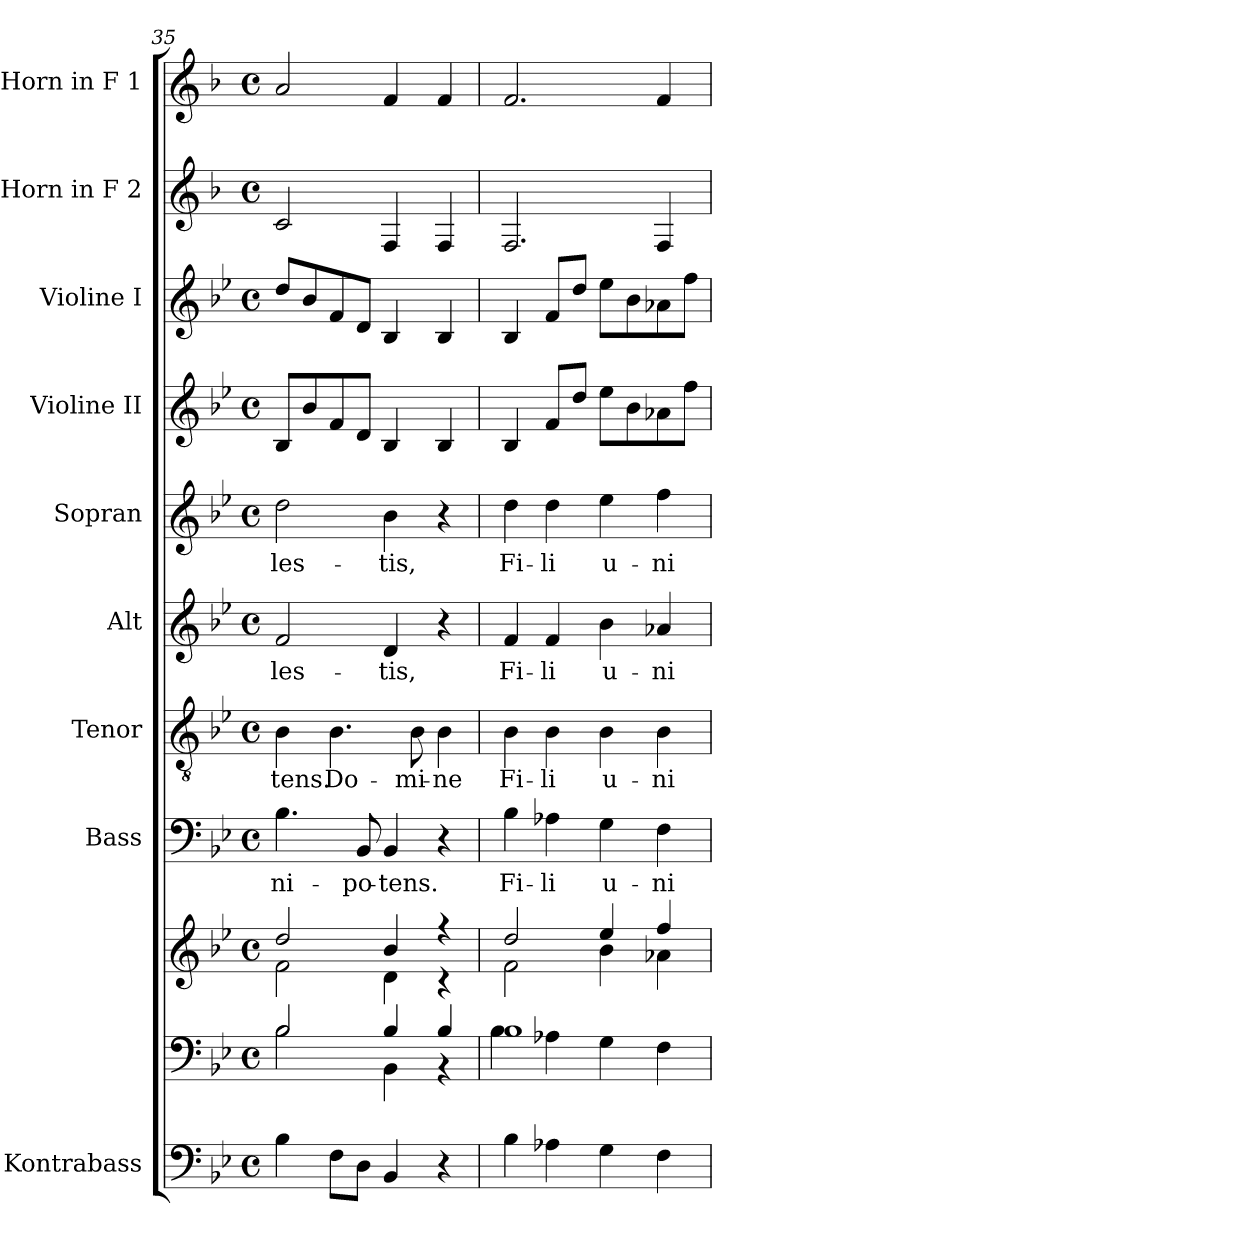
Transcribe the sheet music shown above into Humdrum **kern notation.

**kern	**kern	**kern	**kern	**text	**kern	**text	**kern	**text	**kern	**text	**kern	**kern	**kern	**kern
*part10	*part9	*part9	*part8	*part8	*part7	*part7	*part6	*part6	*part5	*part5	*part4	*part3	*part2	*part1
*staff11	*staff10	*staff9	*staff8	*staff8	*staff7	*staff7	*staff6	*staff6	*staff5	*staff5	*staff4	*staff3	*staff2	*staff1
*I"Kontrabass	*	*	*I"Bass	*	*I"Tenor	*	*I"Alt	*	*I"Sopran	*	*I"Violine II	*I"Violine I	*I"Horn in F 2	*I"Horn in F 1
*I'Kb.	*	*	*I'B.	*	*I'T.	*	*I'A.	*	*I'S.	*	*I'Vl. II	*I'Vl. I	*	*
*clefF4	*clefF4	*clefG2	*clefF4	*	*clefGv2	*	*clefG2	*	*clefG2	*	*clefG2	*clefG2	*clefG2	*clefG2
*ITrd7c12	*	*	*	*	*	*	*	*	*	*	*	*	*ITrd4c7	*ITrd4c7
*k[b-e-]	*k[b-e-]	*k[b-e-]	*k[b-e-]	*	*k[b-e-]	*	*k[b-e-]	*	*k[b-e-]	*	*k[b-e-]	*k[b-e-]	*k[b-e-]	*k[b-e-]
*B-:	*B-:	*B-:	*B-:	*	*B-:	*	*B-:	*	*B-:	*	*B-:	*B-:	*B-:	*B-:
*M4/4	*M4/4	*M4/4	*M4/4	*	*M4/4	*	*M4/4	*	*M4/4	*	*M4/4	*M4/4	*M4/4	*M4/4
*met(c)	*met(c)	*met(c)	*met(c)	*	*met(c)	*	*met(c)	*	*met(c)	*	*met(c)	*met(c)	*met(c)	*met(c)
=35	=35	=35	=35	=35	=35	=35	=35	=35	=35	=35	=35	=35	=35	=35
*	*^	*^	*	*	*	*	*	*	*	*	*	*	*	*
!	!	!	!	!	!	!LO:LY:b	!	!LO:LY:b	!	!LO:LY:b	!	!LO:LY:b	!	!	!	!
4BB-\	2B-/	2B-\	2dd/	2f\	4.B-\	-ni-	4B-\	-tens.	2f/	-les-	2dd\	-les-	8B-/L	8dd/L	2F/	2d/
.	.	.	.	.	.	.	.	.	.	.	.	.	8b-/	8b-/	.	.
!	!	!	!	!	!	!	!	!LO:LY:b	!	!	!	!	!	!	!	!
8FF\L	.	.	.	.	.	.	4.B-\	Do-	.	.	.	.	8f/	8f/	.	.
!	!	!	!	!	!	!LO:LY:b	!	!	!	!	!	!	!	!	!	!
8DD\J	.	.	.	.	8BB-/	-po-	.	.	.	.	.	.	8d/J	8d/J	.	.
!	!	!	!	!	!	!LO:LY:b	!	!	!	!LO:LY:b	!	!LO:LY:b	!	!	!	!
4BBB-/	4B-/	4BB-\	4b-/	4d\	4BB-/	-tens.	.	.	4d/	-tis,	4b-\	-tis,	4B-/	4B-/	4BB-/	4B-/
!	!	!	!	!	!	!	!	!LO:LY:b	!	!	!	!	!	!	!	!
.	.	.	.	.	.	.	8B-\	-mi-	.	.	.	.	.	.	.	.
!	!	!	!	!	!	!	!	!LO:LY:b	!	!	!	!	!	!	!	!
4r	4B-/	4rBB	4r	4r	4r	.	4B-\	-ne	4r	.	4r	.	4B-/	4B-/	4BB-/	4B-/
=36	=36	=36	=36	=36	=36	=36	=36	=36	=36	=36	=36	=36	=36	=36	=36	=36
!	!	!	!	!	!	!LO:LY:b	!	!LO:LY:b	!	!LO:LY:b	!	!LO:LY:b	!	!	!	!
4BB-\	1B-	4B-\	2dd/	2f\	4B-\	Fi-	4B-\	Fi-	4f/	Fi-	4dd\	Fi-	4B-/	4B-/	2.BB-/	2.B-/
!	!	!	!	!	!	!LO:LY:b	!	!LO:LY:b	!	!LO:LY:b	!	!LO:LY:b	!	!	!	!
4AA-X\	.	4A-X\	.	.	4A-X\	-li	4B-\	-li	4f/	-li	4dd\	-li	8f/L	8f/L	.	.
.	.	.	.	.	.	.	.	.	.	.	.	.	8dd/J	8dd/J	.	.
!	!	!	!	!	!	!LO:LY:b	!	!LO:LY:b	!	!LO:LY:b	!	!LO:LY:b	!	!	!	!
4GG\	.	4G\	4ee-/	4b-\	4G\	u-	4B-\	u-	4b-\	u-	4ee-\	u-	8ee-\L	8ee-\L	.	.
.	.	.	.	.	.	.	.	.	.	.	.	.	8b-\	8b-\	.	.
!	!	!	!	!	!	!LO:LY:b	!	!LO:LY:b	!	!LO:LY:b	!	!LO:LY:b	!	!	!	!
4FF\	.	4F\	4ff/	4a-X\	4F\	-ni-	4B-\	-ni-	4a-X/	-ni-	4ff\	-ni-	8a-X\	8a-X\	4BB-/	4B-/
.	.	.	.	.	.	.	.	.	.	.	.	.	8ff\J	8ff\J	.	.
*	*v	*v	*	*	*	*	*	*	*	*	*	*	*	*	*	*
*	*	*v	*v	*	*	*	*	*	*	*	*	*	*	*	*
=	=	=	=	=	=	=	=	=	=	=	=	=	=	=
*-	*-	*-	*-	*-	*-	*-	*-	*-	*-	*-	*-	*-	*-	*-
